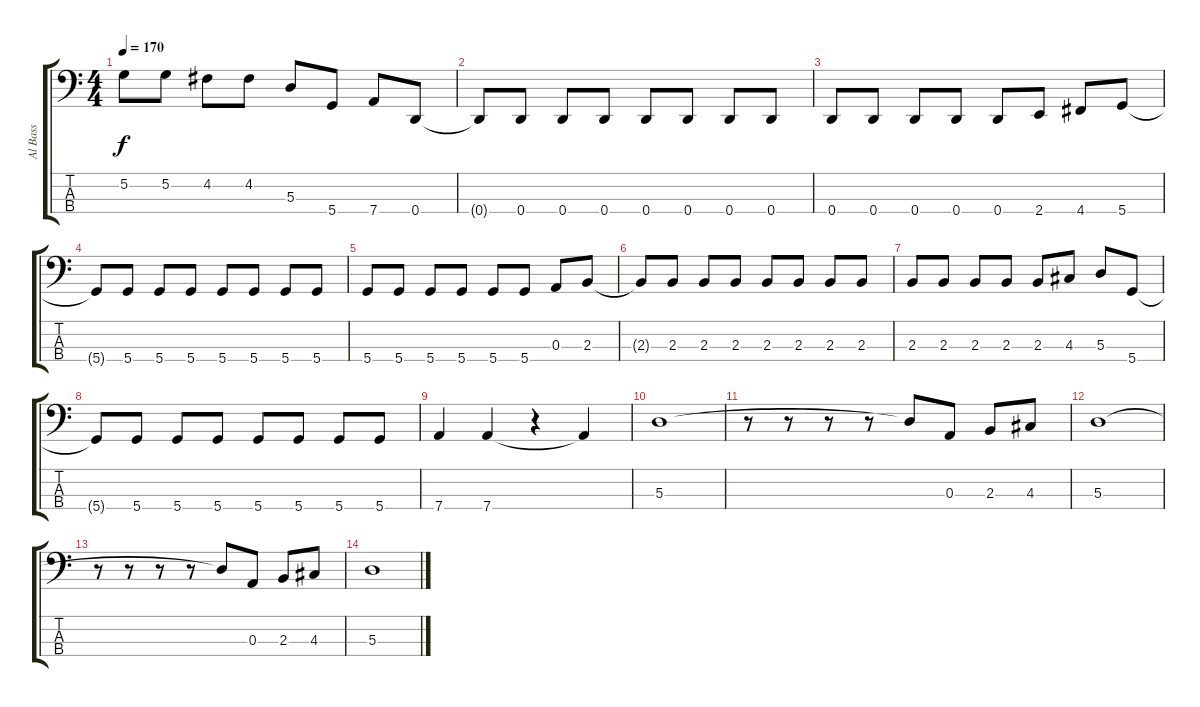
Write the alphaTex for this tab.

\track ("Al Bass" "Al Bass") {instrument electricbasspick}
\staff {score tabs}
\tuning (G2 D2 A1 D1) {hide}
\ts (4 4)
\tempo 170
\clef f4
\ks c
5.2.8{dy f} 5.2.8 4.2.8 4.2.8 5.3.8 5.4.8 7.4.8 0.4.8 |
0.4{t}.8 0.4.8 0.4.8 0.4.8 0.4.8 0.4.8 0.4.8 0.4.8 |
0.4.8 0.4.8 0.4.8 0.4.8 0.4.8 2.4.8 4.4.8 5.4.8 |
5.4{t}.8 5.4.8 5.4.8 5.4.8 5.4.8 5.4.8 5.4.8 5.4.8 |
5.4.8 5.4.8 5.4.8 5.4.8 5.4.8 5.4.8 0.3.8 2.3.8 |
2.3{t}.8 2.3.8 2.3.8 2.3.8 2.3.8 2.3.8 2.3.8 2.3.8 |
2.3.8 2.3.8 2.3.8 2.3.8 2.3.8 4.3.8 5.3.8 5.4.8 |
5.4{t}.8 5.4.8 5.4.8 5.4.8 5.4.8 5.4.8 5.4.8 5.4.8 |
7.4.4 7.4.4 r.4 7.4{t}.4 |
5.3.1 |
r.8 r.8 r.8 r.8 5.3{t}.8 0.3.8 2.3.8 4.3.8 |
5.3.1 |
r.8 r.8 r.8 r.8 5.3{t}.8 0.3.8 2.3.8 4.3.8 |
5.3.1
